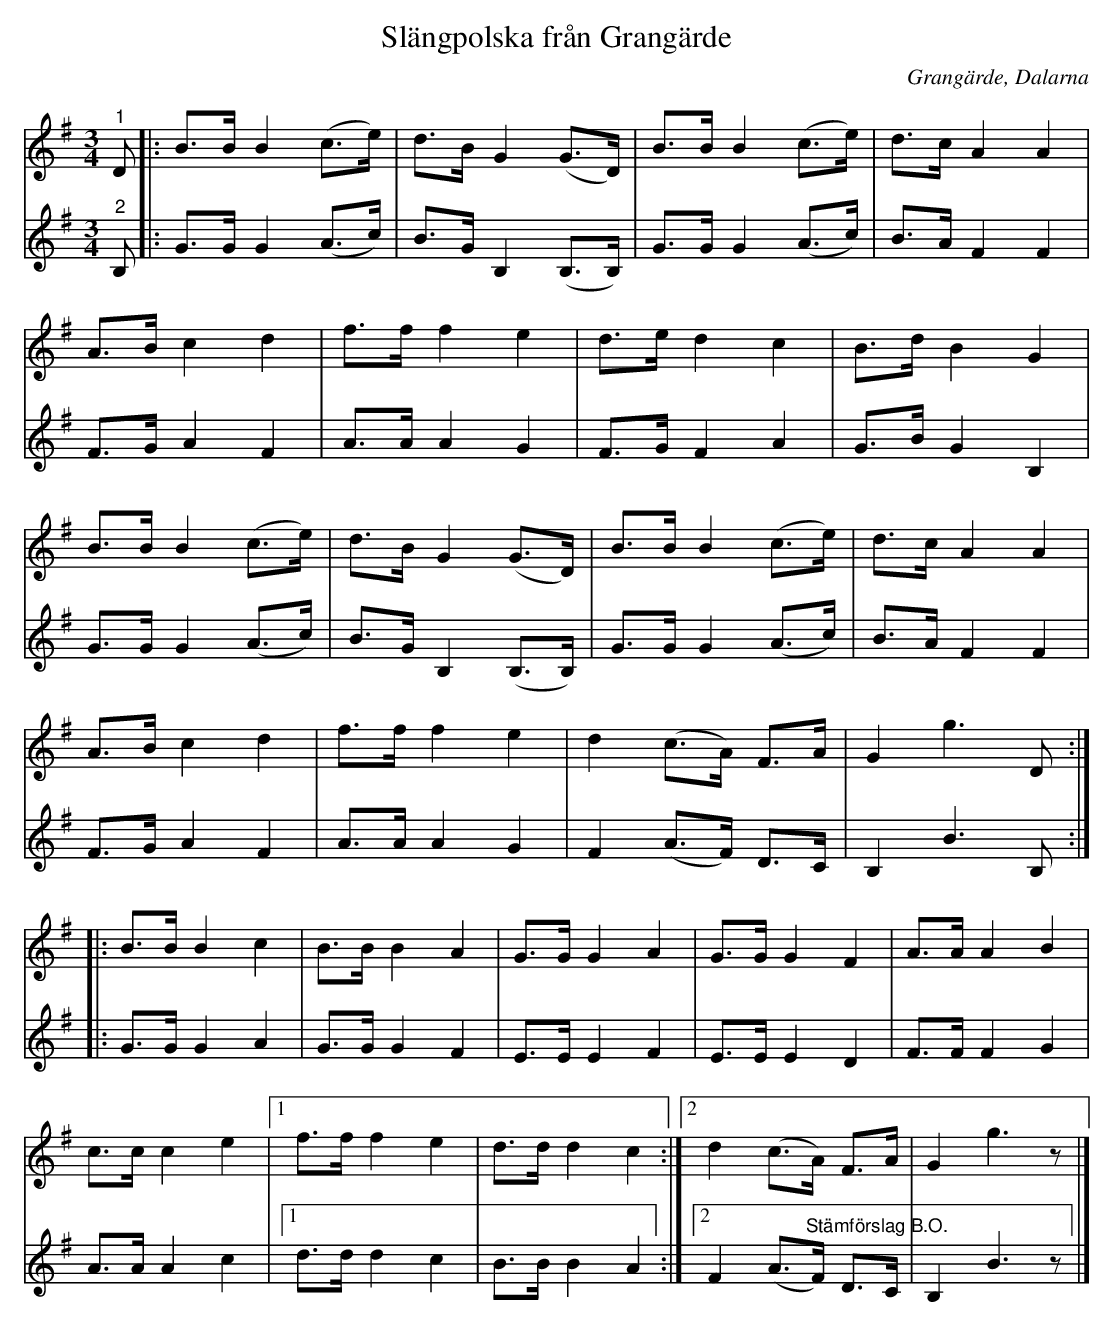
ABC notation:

X:1
T:Slängpolska från Grangärde
O:Grangärde, Dalarna
L:1/8
M:3/4
K:G
V:1
"^1" D |: B>B B2 (c>e) | d>B G2 (G>D) | B>B B2 (c>e) | d>c A2 A2 |
A>B c2 d2 | f>f f2 e2 | d>e d2 c2 | B>d B2 G2 |
B>B B2 (c>e) | d>B G2 (G>D) | B>B B2 (c>e) | d>c A2 A2 |
A>B c2 d2 | f>f f2 e2 | d2 (c>A) F>A | G2 g3 D ::
B>B B2 c2 | B>B B2 A2 | G>G G2 A2 | G>G G2 F2 | A>A A2 B2 |
c>c c2 e2 |1 f>f f2 e2 | d>d d2 c2 :|2 d2 (c>A) F>A | G2 g3 z |]
V:2
"^2" B, |: G>G G2 (A>c) | B>G B,2 (B,>B,) | G>G G2 (A>c) | B>A F2 F2 |
F>G A2 F2 | A>A A2 G2 | F>G F2 A2 | G>B G2 B,2 |
G>G G2 (A>c) | B>G B,2 (B,>B,) | G>G G2 (A>c) | B>A F2 F2 |
F>G A2 F2 | A>A A2 G2 | F2 (A>F) D>C | B,2 B3 B, ::
G>G G2 A2 | G>G G2 F2 | E>E E2 F2 | E>E E2 D2 |
F>F F2 G2 | A>A A2 c2 |1 d>d d2 c2 | B>B B2 A2 :|2 F2 (A>"^Stämförslag B.O."F) D>C | B,2 B3 z |]
